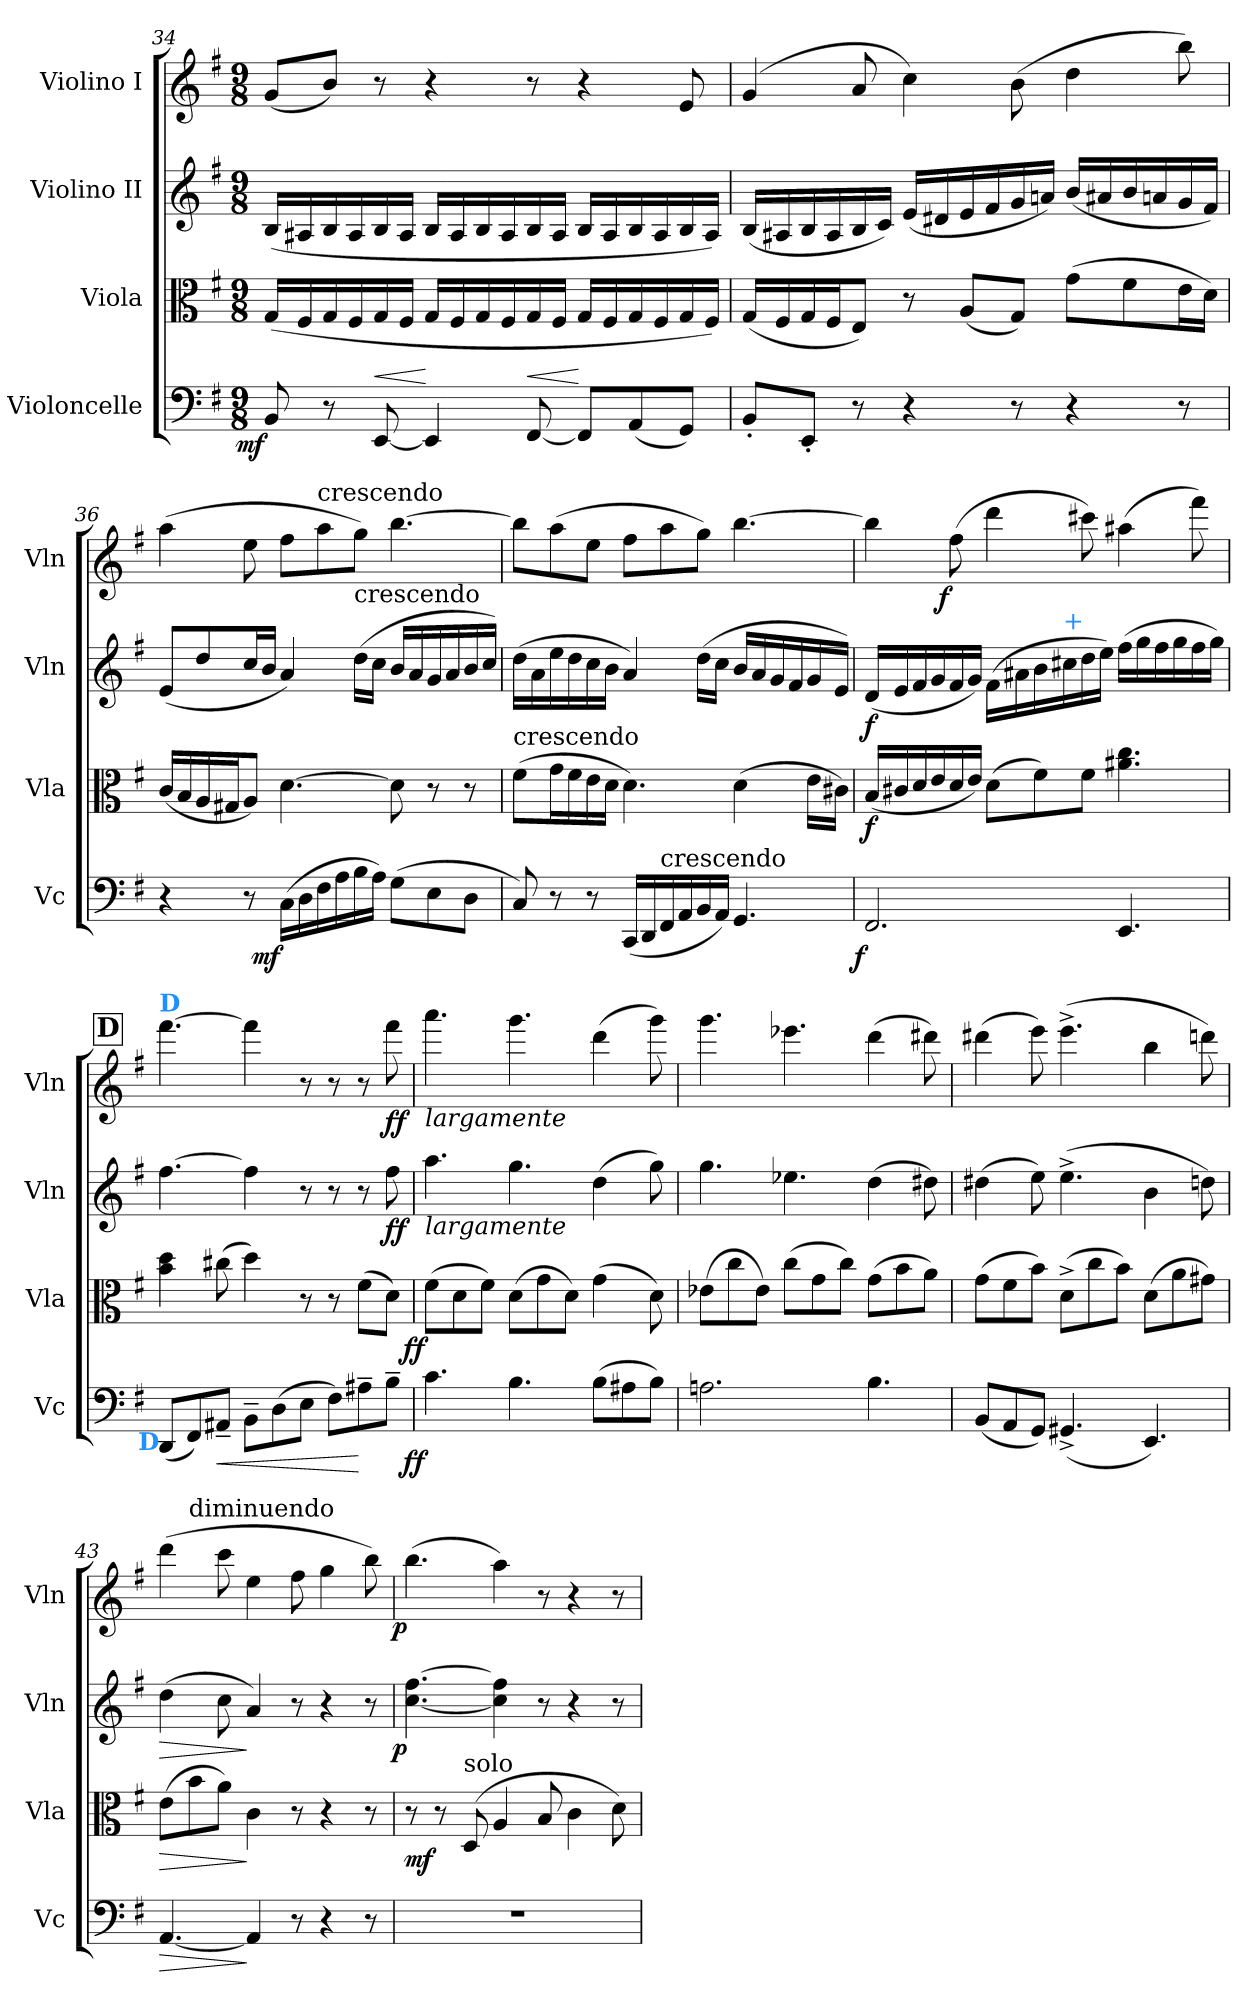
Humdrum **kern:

**kern	**dynam	**kern	**dynam	**kern	**dynam	**kern	**dynam
*part4	*part4	*part3	*part3	*part2	*part2	*part1	*part1
*staff4	*staff4	*staff3	*staff3	*staff2	*staff2	*staff1	*staff1
*I"Violoncelle	*	*I"Viola	*	*I"Violino II	*	*I"Violino I	*
*I'Vc	*	*I'Vla	*	*I'Vln	*	*I'Vln	*
*clefF4	*	*clefC3	*	*clefG2	*	*clefG2	*
*k[f#]	*	*k[f#]	*	*k[f#]	*	*k[f#]	*
*e:	*	*e:	*	*e:	*	*e:	*
*M9/8	*	*M9/8	*	*M9/8	*	*M9/8	*
=34	=34	=34	=34	=34	=34	=34	=34
!	!LO:DY:rj	!	!	!	!	!	!
8BB/	mf	(16G/LL	.	(16B/LL	.	(8g/L	.
.	.	16F#/	.	16A#X/	.	.	.
8r	.	16G/	.	16B/	.	8b/J)	.
.	.	16F#/	.	16A#/	.	.	.
!	!LO:HP:a	!	!	!	!	!	!
[8EE/	<	16G/	.	16B/	.	8r	.
.	.	16F#/JJ	.	16A#/JJ	.	.	.
4EE/]	[	16G/LL	.	16B/LL	.	4r	.
.	.	16F#/	.	16A#/	.	.	.
.	.	16G/	.	16B/	.	.	.
.	.	16F#/	.	16A#/	.	.	.
!	!LO:HP:a	!	!	!	!	!	!
[8FF#/	<	16G/	.	16B/	.	8r	.
.	.	16F#/JJ	.	16A#/JJ	.	.	.
8FF#/L]	[	16G/LL	.	16B/LL	.	4r	.
.	.	16F#/	.	16A#/	.	.	.
(8AA/	.	16G/	.	16B/	.	.	.
.	.	16F#/	.	16A#/	.	.	.
8GG/J)	.	16G/	.	16B/	.	8e/	.
.	.	16F#/JJ)	.	16A#/JJ)	.	.	.
=35	=35	=35	=35	=35	=35	=35	=35
8BB'/L	.	(16G/LL	.	(16B/LL	.	(4g/	.
.	.	16F#/	.	16A#X/	.	.	.
8EE'/J	.	16G/	.	16B/	.	.	.
.	.	16F#/J	.	16A#/	.	.	.
8r	.	8E/J)	.	16B/	.	8a/	.
.	.	.	.	16c/JJ)	.	.	.
4r	.	8r	.	(16e/LL	.	4cc\)	.
.	.	.	.	16d#X/	.	.	.
.	.	(8A/L	.	16e/	.	.	.
.	.	.	.	16f#/	.	.	.
8r	.	8G/J)	.	16g/	.	(8b\	.
.	.	.	.	16an/JJ)	.	.	.
4r	.	(8g\L	.	(16b/LL	.	4dd\	.
.	.	.	.	16a#X/	.	.	.
.	.	8f#\	.	16b/	.	.	.
.	.	.	.	16an/	.	.	.
8r	.	16e\L	.	16g/	.	8bb\)	.
.	.	16d\JJ)	.	16f#/JJ)	.	.	.
=36	=36	=36	=36	=36	=36	=36	=36
4r	.	(16c/LL	.	(8e/L	.	(4aa\	.
.	.	16B/	.	.	.	.	.
.	.	16A/	.	8dd/	.	.	.
.	.	16G#X/J	.	.	.	.	.
8r	.	8A/J)	.	16cc/L	.	8ee\	.
.	.	.	.	16b/JJ	.	.	.
!	!LO:DY:rj	!	!	!	!	!	!
(16C\LL	mf	[4.d\	.	4a/)	.	8ff#\L	.
16D\	.	.	.	.	.	.	.
!	!	!	!	!	!	!LO:TX:t=crescendo	!
16F#\	.	.	.	.	.	8aa\	.
16A\	.	.	.	.	.	.	.
!	!	!	!	!LO:TX:t=crescendo	!	!	!
16B\	.	.	.	(16dd\LL	.	8gg\J)	.
16A\JJ)	.	.	.	16cc\JJ	.	.	.
(8G\L	.	8d\]	.	16b/LL	.	[4.bb\	.
.	.	.	.	16a/	.	.	.
8E\	.	8r	.	16g/	.	.	.
.	.	.	.	16a/	.	.	.
8D\J	.	8r	.	16b/	.	.	.
.	.	.	.	16cc/JJ)	.	.	.
=37	=37	=37	=37	=37	=37	=37	=37
!	!	!LO:TX:t=crescendo	!	!	!	!	!
8C/)	.	(8f#\L	.	(16dd\LL	.	8bb\L]	.
.	.	.	.	16a\	.	.	.
8r	.	16g\L	.	16ee\	.	(8aa\	.
.	.	16f#\	.	16dd\	.	.	.
8r	.	16e\	.	16cc\	.	8ee\J	.
.	.	16d\JJ	.	16b\JJ	.	.	.
(16CC/LL	.	4.d\)	.	4a/)	.	8ff#\L	.
16DD/	.	.	.	.	.	.	.
!LO:TX:a:t=crescendo	!	!	!	!	!	!	!
16FF#/	.	.	.	.	.	8aa\	.
16AA/	.	.	.	.	.	.	.
16BB/	.	.	.	(16dd\LL	.	8gg\J)	.
16AA/JJ)	.	.	.	16cc\JJ	.	.	.
4.GG/	.	(4d\	.	16b/LL	.	[4.bb\	.
.	.	.	.	16a/	.	.	.
.	.	.	.	16g/	.	.	.
.	.	.	.	16f#/	.	.	.
.	.	16e\LL	.	16g/	.	.	.
.	.	16c#X\JJ)	.	16e/JJ)	.	.	.
=38	=38	=38	=38	=38	=38	=38	=38
!	!LO:DY:rj	!	!	!	!	!	!
2.FF#/	f	(16B/LL	f	(16d/LL	f	4bb\]	.
.	.	16c#X/	.	16e/	.	.	.
.	.	16d/	.	16f#/	.	.	.
.	.	16e/	.	16g/	.	.	.
!	!	!	!	!	!	!	!LO:DY:rj
.	.	16d/	.	16f#/	.	(8ff#\	f
.	.	16e/JJ)	.	16g/JJ)	.	.	.
.	.	(8d\L	.	(16f#\LL	.	4ddd\	.
.	.	.	.	16a#X\	.	.	.
.	.	8f#\)	.	16b\	.	.	.
!	!	!	!	!LO:TX:a:color=dodgerblue:t=+	!	!	!
.	.	.	.	16cc#X\	.	.	.
.	.	8f#\J	.	16dd\	.	8ccc#X\)	.
.	.	.	.	16ee\JJ)	.	.	.
4.EE/	.	4.a#X\ 4.cc\	.	(16ff#\LL	.	(4aa#X\	.
.	.	.	.	16gg\	.	.	.
.	.	.	.	16ff#\	.	.	.
.	.	.	.	16gg\	.	.	.
.	.	.	.	16ff#\	.	8fff#\)	.
.	.	.	.	16gg\JJ)	.	.	.
!!LO:REH:place=s1:t=D
=39	=39	=39	=39	=39	=39	=39	=39
!	!	!	!	!	!	!LO:TX:a:B:color=dodgerblue:t=D	!
!LO:TX:b:B:rj:color=dodgerblue:t=D	!	!	!	!	!	!	!
(8DD/L	.	4b\ 4dd\	.	[4.ff#\	.	[4.fff#\	.
8FF#/)	.	.	.	.	.	.	.
!	!LO:HP:b	!	!	!	!	!	!
8AA#X~/J	<	(8cc#X\	.	.	.	.	.
8BB~\L	.	4dd\)	.	4ff#\]	.	4fff#\]	.
(8D\	.	.	.	.	.	.	.
8E\J	.	8r	.	8r	.	8r	.
8F#\L)	.	8r	.	8r	.	8r	.
8A#X~\	[	(8f#\L	.	8r	.	8r	.
8B~\J	.	8d\J)	.	8ff#\	ff	8fff#\	ff
=40	=40	=40	=40	=40	=40	=40	=40
!	!	!	!	!	!	!LO:TX:b:i:t=largamente	!
!	!	!	!	!LO:TX:b:i:t=largamente	!	!	!
!	!LO:DY:rj	!	!LO:DY:rj	!	!	!	!
4.c\	ff	(8f#\L	ff	4.aa\	.	4.aaa\	.
.	.	8d\	.	.	.	.	.
.	.	8f#\J)	.	.	.	.	.
4.B\	.	(8d\L	.	4.gg\	.	4.ggg\	.
.	.	8g\	.	.	.	.	.
.	.	8d\J)	.	.	.	.	.
(8B\L	.	(4g\	.	(4dd\	.	(4ddd\	.
8A#X\	.	.	.	.	.	.	.
8B\J)	.	8d\)	.	8gg\)	.	8ggg\)	.
=41	=41	=41	=41	=41	=41	=41	=41
2.An\	.	(8e-X\L	.	4.gg\	.	4.ggg\	.
.	.	8cc\	.	.	.	.	.
.	.	8e-\J)	.	.	.	.	.
.	.	(8cc\L	.	4.ee-X\	.	4.eee-X\	.
.	.	8g\	.	.	.	.	.
.	.	8cc\J)	.	.	.	.	.
4.B\	.	(8g\L	.	(4dd\	.	(4ddd\	.
.	.	8b\	.	.	.	.	.
.	.	8a\J)	.	8dd#X\)	.	8ddd#X\)	.
=42	=42	=42	=42	=42	=42	=42	=42
(8BB/L	.	(8g\L	.	(4dd#X\	.	(4ddd#X\	.
8AA/	.	8f#\	.	.	.	.	.
8GG/J)	.	8b\J)	.	8ee\)	.	8eee\)	.
(4.GG#X^/	.	(8d^\L	.	(4.ee^\	.	(4.eee^\	.
.	.	8cc\	.	.	.	.	.
.	.	8b\J)	.	.	.	.	.
4.EE/)	.	(8d\L	.	4b\	.	4bb\	.
.	.	8a\	.	.	.	.	.
.	.	8g#X\J)	.	8ddn\)	.	8dddn\)	.
=43	=43	=43	=43	=43	=43	=43	=43
!	!LO:HP:b	!	!LO:HP:b	!	!LO:HP:b	!	!
*	*	*	*	*	*	*^	*
[4.AA/	>	(8e\L	>	(4dd\	>	(4ddd\	8ryy	.
!	!	!	!	!	!	!	!LO:TX:t=diminuendo	!
.	.	8b\	.	.	.	.	1ryy	.
.	.	8a\J)	.	8cc\	.	8ccc\	.	.
4AA/]	]	4c\	]	4a/)	]	4ee\	.	.
8r	.	8r	.	8r	.	8ff#\	.	.
4r	.	4r	.	4r	.	4gg\	.	.
8r	.	8r	.	8r	.	8bb\)	.	.
=44	=44	=44	=44	=44	=44	=44	=44	=44
!	!	!	!	!	!LO:DY:rj	!	!	!LO:DY:rj
*	*	*	*	*	*	*v	*v	*
8%9r	.	8r	mf	[4.cc\ [4.ff#\	p	(4.bb\	p
.	.	8r	.	.	.	.	.
!	!	!LO:TX:a:t=solo	!	!	!	!	!
.	.	(<8D/	.	.	.	.	.
.	.	4A/	.	4cc]\ 4ff#]\	.	4aa\)	.
.	.	8B/	.	8r	.	8r	.
.	.	4c\	.	4r	.	4r	.
.	.	8d\)	.	8r	.	8r	.
=	=	=	=	=	=	=	=
*-	*-	*-	*-	*-	*-	*-	*-
